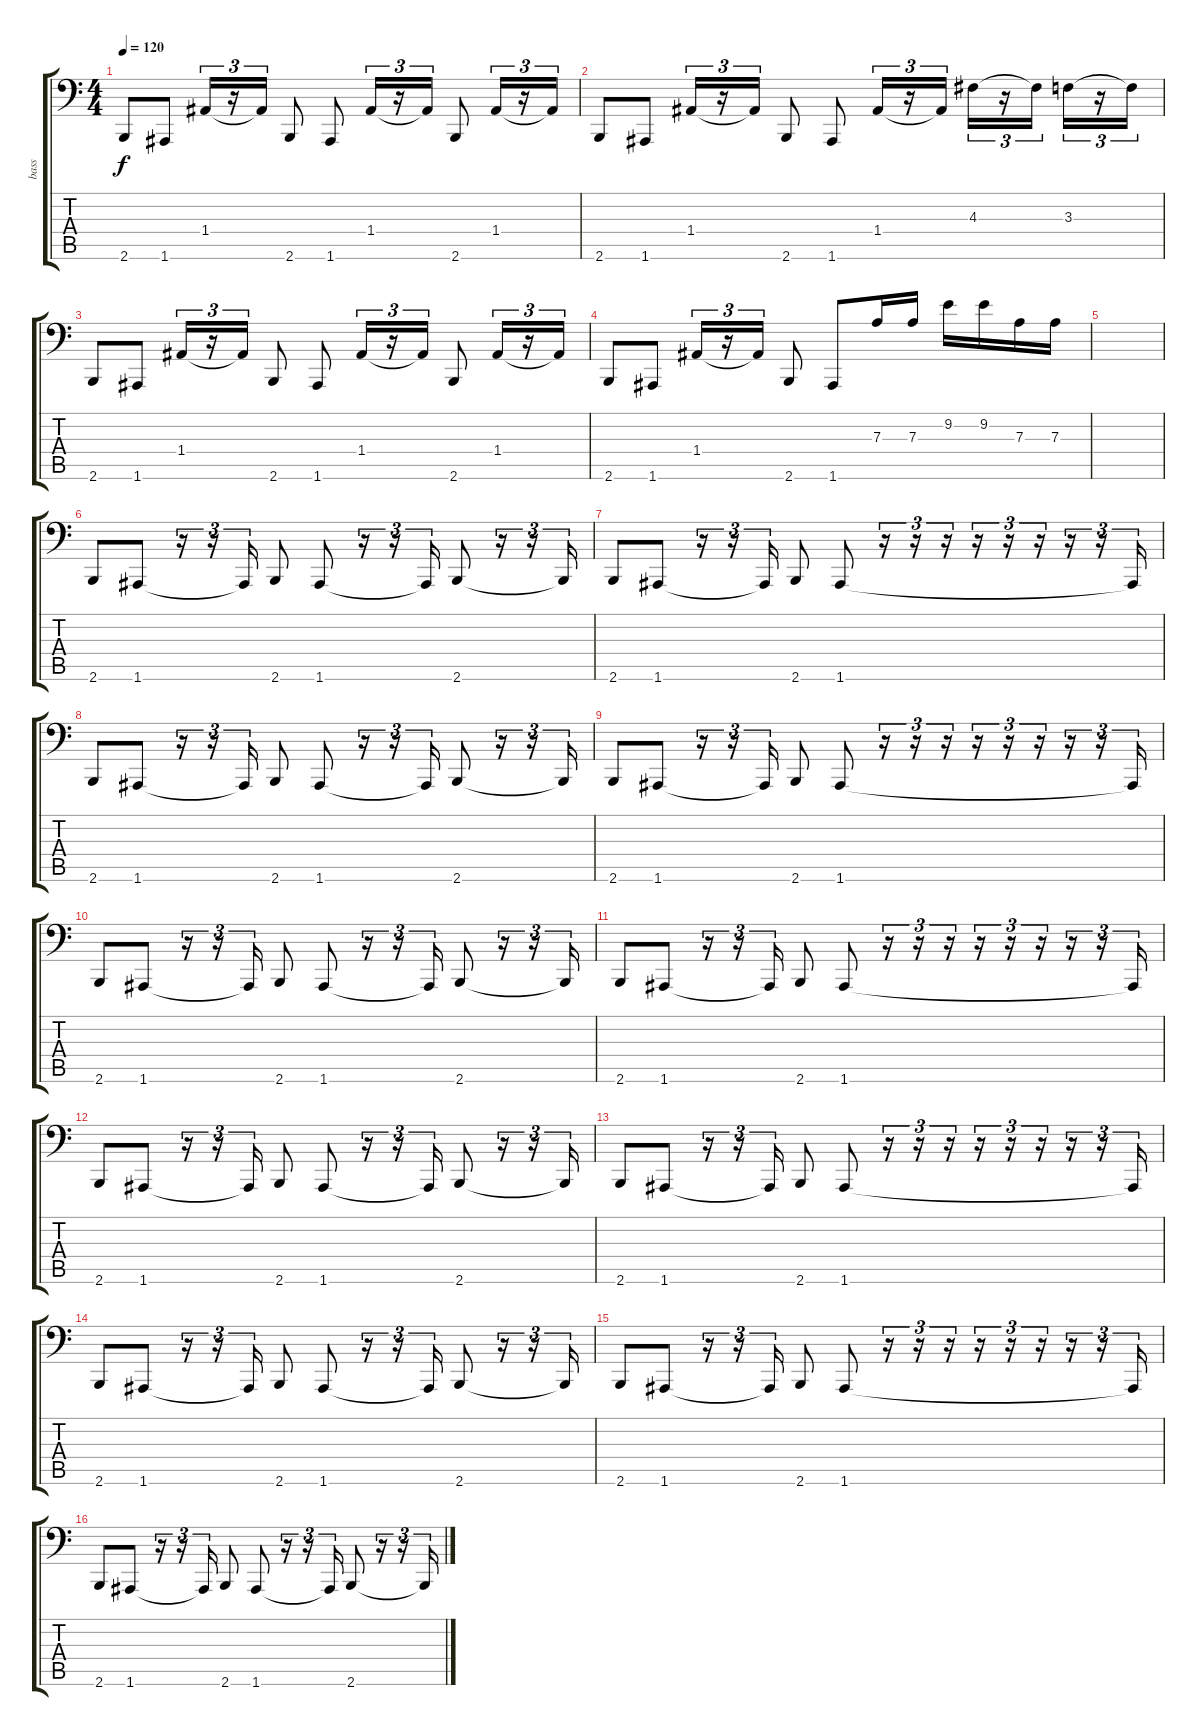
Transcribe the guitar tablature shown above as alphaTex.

\track ("bass" "bass") {instrument electricbasspick}
\staff {score tabs}
\tuning (C3 G2 D2 A1 E1 A0) {hide}
\ts (4 4)
\tempo 120
\clef f4
\ks c
2.6.8{dy f} 1.6.8 1.4.16{tu (3 2)} r.16{tu (3 2)} 1.4{t}.16{tu (3 2)} 2.6.8 1.6.8 1.4.16{tu (3 2)} r.16{tu (3 2)} 1.4{t}.16{tu (3 2)} 2.6.8 1.4.16{tu (3 2)} r.16{tu (3 2)} 1.4{t}.16{tu (3 2)} |
2.6.8 1.6.8 1.4.16{tu (3 2)} r.16{tu (3 2)} 1.4{t}.16{tu (3 2)} 2.6.8 1.6.8 1.4.16{tu (3 2)} r.16{tu (3 2)} 1.4{t}.16{tu (3 2)} 4.3.16{tu (3 2)} r.16{tu (3 2)} 4.3{t}.16{tu (3 2)} 3.3.16{tu (3 2)} r.16{tu (3 2)} 3.3{t}.16{tu (3 2)} |
2.6.8 1.6.8 1.4.16{tu (3 2)} r.16{tu (3 2)} 1.4{t}.16{tu (3 2)} 2.6.8 1.6.8 1.4.16{tu (3 2)} r.16{tu (3 2)} 1.4{t}.16{tu (3 2)} 2.6.8 1.4.16{tu (3 2)} r.16{tu (3 2)} 1.4{t}.16{tu (3 2)} |
2.6.8 1.6.8 1.4.16{tu (3 2)} r.16{tu (3 2)} 1.4{t}.16{tu (3 2)} 2.6.8 1.6.8 7.3.16 7.3.16 9.2.16 9.2.16 7.3.16 7.3.16 |
|
2.6.8 1.6.8 r.16{tu (3 2)} r.16{tu (3 2)} 1.6{t}.16{tu (3 2)} 2.6.8 1.6.8 r.16{tu (3 2)} r.16{tu (3 2)} 1.6{t}.16{tu (3 2)} 2.6.8 r.16{tu (3 2)} r.16{tu (3 2)} 2.6{t}.16{tu (3 2)} |
2.6.8 1.6.8 r.16{tu (3 2)} r.16{tu (3 2)} 1.6{t}.16{tu (3 2)} 2.6.8 1.6.8 r.16{tu (3 2)} r.16{tu (3 2)} r.16{tu (3 2)} r.16{tu (3 2)} r.16{tu (3 2)} r.16{tu (3 2)} r.16{tu (3 2)} r.16{tu (3 2)} 1.6{t}.16{tu (3 2)} |
2.6.8 1.6.8 r.16{tu (3 2)} r.16{tu (3 2)} 1.6{t}.16{tu (3 2)} 2.6.8 1.6.8 r.16{tu (3 2)} r.16{tu (3 2)} 1.6{t}.16{tu (3 2)} 2.6.8 r.16{tu (3 2)} r.16{tu (3 2)} 2.6{t}.16{tu (3 2)} |
2.6.8 1.6.8 r.16{tu (3 2)} r.16{tu (3 2)} 1.6{t}.16{tu (3 2)} 2.6.8 1.6.8 r.16{tu (3 2)} r.16{tu (3 2)} r.16{tu (3 2)} r.16{tu (3 2)} r.16{tu (3 2)} r.16{tu (3 2)} r.16{tu (3 2)} r.16{tu (3 2)} 1.6{t}.16{tu (3 2)} |
2.6.8 1.6.8 r.16{tu (3 2)} r.16{tu (3 2)} 1.6{t}.16{tu (3 2)} 2.6.8 1.6.8 r.16{tu (3 2)} r.16{tu (3 2)} 1.6{t}.16{tu (3 2)} 2.6.8 r.16{tu (3 2)} r.16{tu (3 2)} 2.6{t}.16{tu (3 2)} |
2.6.8 1.6.8 r.16{tu (3 2)} r.16{tu (3 2)} 1.6{t}.16{tu (3 2)} 2.6.8 1.6.8 r.16{tu (3 2)} r.16{tu (3 2)} r.16{tu (3 2)} r.16{tu (3 2)} r.16{tu (3 2)} r.16{tu (3 2)} r.16{tu (3 2)} r.16{tu (3 2)} 1.6{t}.16{tu (3 2)} |
2.6.8 1.6.8 r.16{tu (3 2)} r.16{tu (3 2)} 1.6{t}.16{tu (3 2)} 2.6.8 1.6.8 r.16{tu (3 2)} r.16{tu (3 2)} 1.6{t}.16{tu (3 2)} 2.6.8 r.16{tu (3 2)} r.16{tu (3 2)} 2.6{t}.16{tu (3 2)} |
2.6.8 1.6.8 r.16{tu (3 2)} r.16{tu (3 2)} 1.6{t}.16{tu (3 2)} 2.6.8 1.6.8 r.16{tu (3 2)} r.16{tu (3 2)} r.16{tu (3 2)} r.16{tu (3 2)} r.16{tu (3 2)} r.16{tu (3 2)} r.16{tu (3 2)} r.16{tu (3 2)} 1.6{t}.16{tu (3 2)} |
2.6.8 1.6.8 r.16{tu (3 2)} r.16{tu (3 2)} 1.6{t}.16{tu (3 2)} 2.6.8 1.6.8 r.16{tu (3 2)} r.16{tu (3 2)} 1.6{t}.16{tu (3 2)} 2.6.8 r.16{tu (3 2)} r.16{tu (3 2)} 2.6{t}.16{tu (3 2)} |
2.6.8 1.6.8 r.16{tu (3 2)} r.16{tu (3 2)} 1.6{t}.16{tu (3 2)} 2.6.8 1.6.8 r.16{tu (3 2)} r.16{tu (3 2)} r.16{tu (3 2)} r.16{tu (3 2)} r.16{tu (3 2)} r.16{tu (3 2)} r.16{tu (3 2)} r.16{tu (3 2)} 1.6{t}.16{tu (3 2)} |
2.6.8 1.6.8 r.16{tu (3 2)} r.16{tu (3 2)} 1.6{t}.16{tu (3 2)} 2.6.8 1.6.8 r.16{tu (3 2)} r.16{tu (3 2)} 1.6{t}.16{tu (3 2)} 2.6.8 r.16{tu (3 2)} r.16{tu (3 2)} 2.6{t}.16{tu (3 2)}
